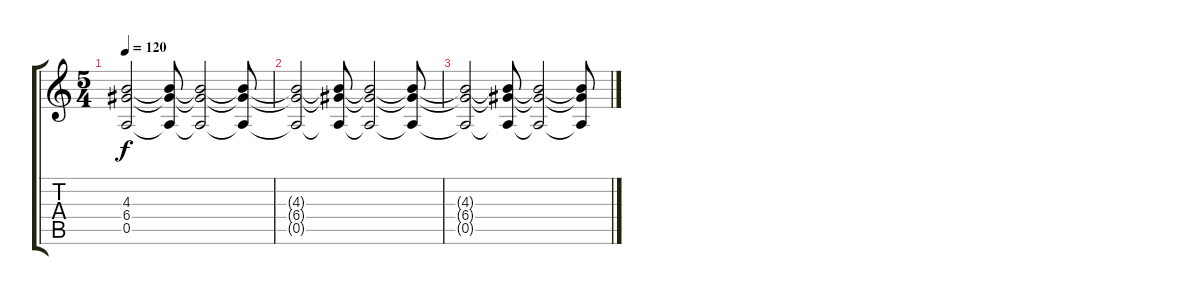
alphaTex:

\track "" {instrument overdrivenguitar}
\staff {score tabs}
\tuning (E4 B3 G3 D3 A2 E2) {hide}
\ts (5 4)
\tempo 120
\clef g2
\ks c
(4.3{t} 6.4{t} 0.5{t}).2{dy f} (4.3{t} 6.4{t} 0.5{t}).8 (4.3{t} 6.4{t} 0.5{t}).2 (4.3{t} 6.4{t} 0.5{t}).8 |
(4.3{t} 6.4{t} 0.5{t}).2 (4.3{t} 6.4{t} 0.5{t}).8 (4.3{t} 6.4{t} 0.5{t}).2 (4.3{t} 6.4{t} 0.5{t}).8 |
(4.3{t} 6.4{t} 0.5{t}).2 (4.3{t} 6.4{t} 0.5{t}).8 (4.3{t} 6.4{t} 0.5{t}).2 (4.3{t} 6.4{t} 0.5{t}).8
